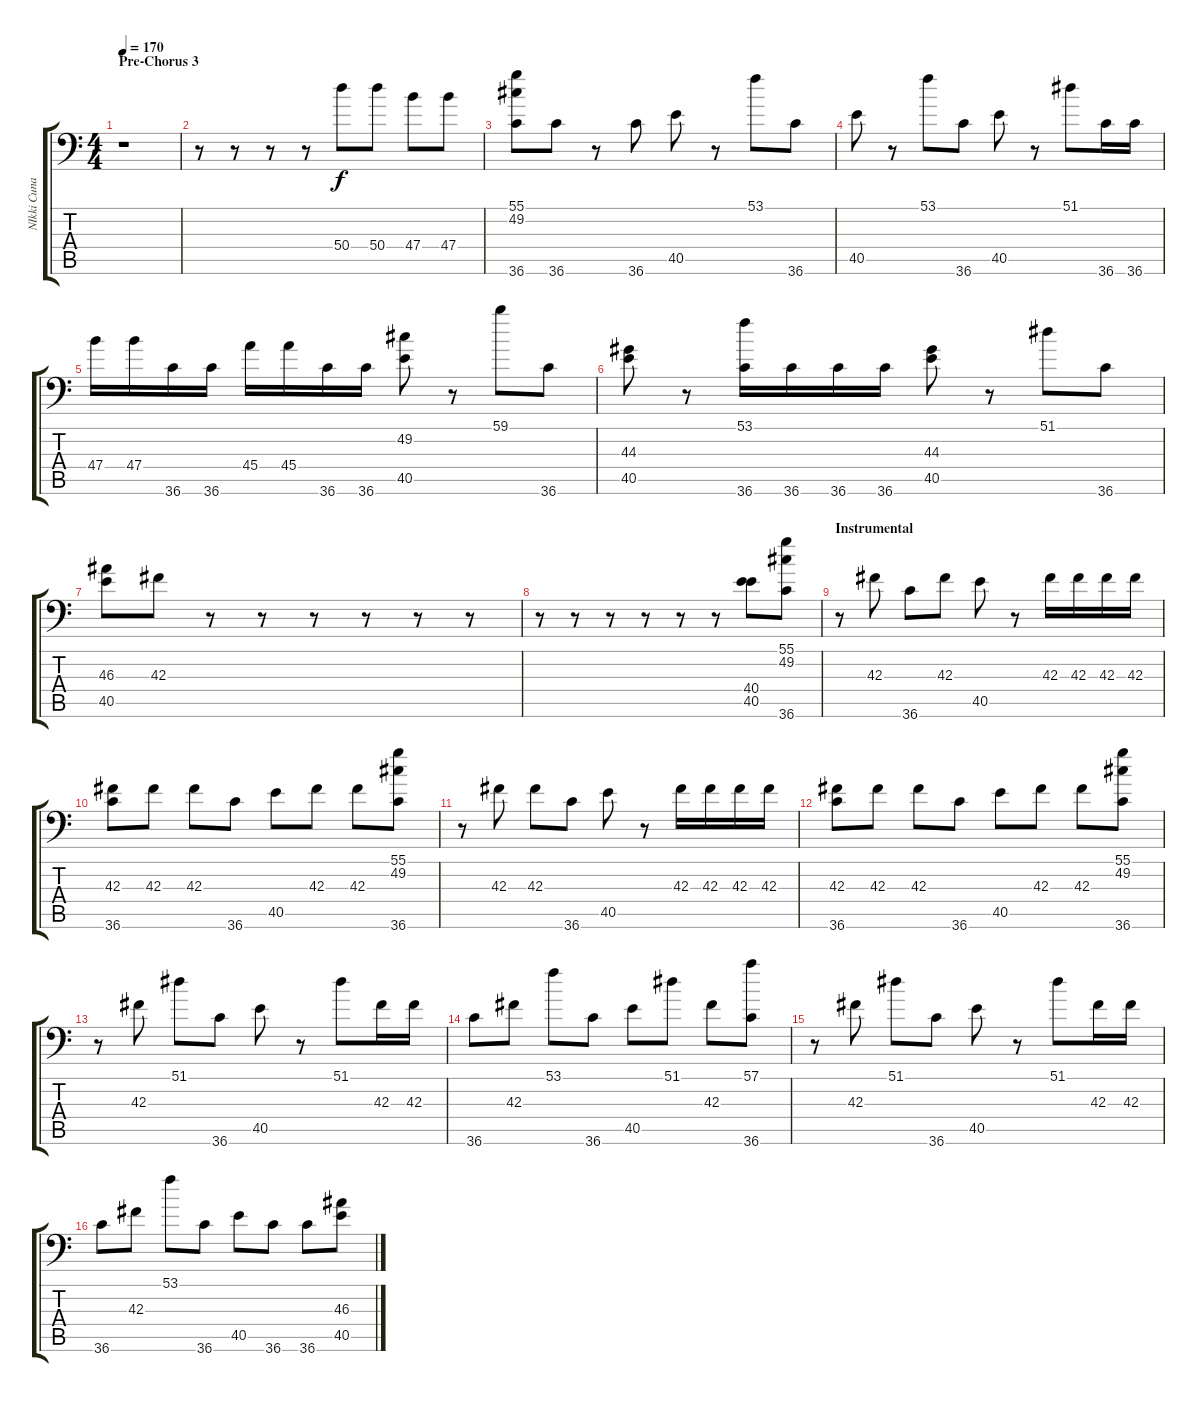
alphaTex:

\track ("NIkki Cuna" "NIkki Cuna") {instrument acousticgrandpiano}
\staff {score tabs}
\tuning (C-1 C-1 C-1 C-1 C-1 C-1) {hide}
\ts (4 4)
\section ("" "Pre-Chorus 3")
\tempo 170
\clef f4
\ks c
r.1{dy f} |
r.8 r.8 r.8 r.8 50.4.8 50.4.8 47.4.8 47.4.8 |
(55.1 49.2 36.6).8 36.6.8 r.8 36.6.8 40.5.8 r.8 53.1.8 36.6.8 |
40.5.8 r.8 53.1.8 36.6.8 40.5.8 r.8 51.1.8 36.6.16 36.6.16 |
47.4.16 47.4.16 36.6.16 36.6.16 45.4.16 45.4.16 36.6.16 36.6.16 (49.2 40.5).8 r.8 59.1.8 36.6.8 |
(44.3 40.5).8 r.8 (53.1 36.6).16 36.6.16 36.6.16 36.6.16 (44.3 40.5).8 r.8 51.1.8 36.6.8 |
(46.3 40.5).8 42.3.8 r.8 r.8 r.8 r.8 r.8 r.8 |
r.8 r.8 r.8 r.8 r.8 r.8 (40.4 40.5).8 (55.1 49.2 36.6).8 |
\section ("" "Instrumental")
r.8 42.3.8 36.6.8 42.3.8 40.5.8 r.8 42.3.16 42.3.16 42.3.16 42.3.16 |
(42.3 36.6).8 42.3.8 42.3.8 36.6.8 40.5.8 42.3.8 42.3.8 (55.1 49.2 36.6).8 |
r.8 42.3.8 42.3.8 36.6.8 40.5.8 r.8 42.3.16 42.3.16 42.3.16 42.3.16 |
(42.3 36.6).8 42.3.8 42.3.8 36.6.8 40.5.8 42.3.8 42.3.8 (55.1 49.2 36.6).8 |
r.8 42.3.8 51.1.8 36.6.8 40.5.8 r.8 51.1.8 42.3.16 42.3.16 |
36.6.8 42.3.8 53.1.8 36.6.8 40.5.8 51.1.8 42.3.8 (57.1 36.6).8 |
r.8 42.3.8 51.1.8 36.6.8 40.5.8 r.8 51.1.8 42.3.16 42.3.16 |
36.6.8 42.3.8 53.1.8 36.6.8 40.5.8 36.6.8 36.6.8 (46.3 40.5).8
